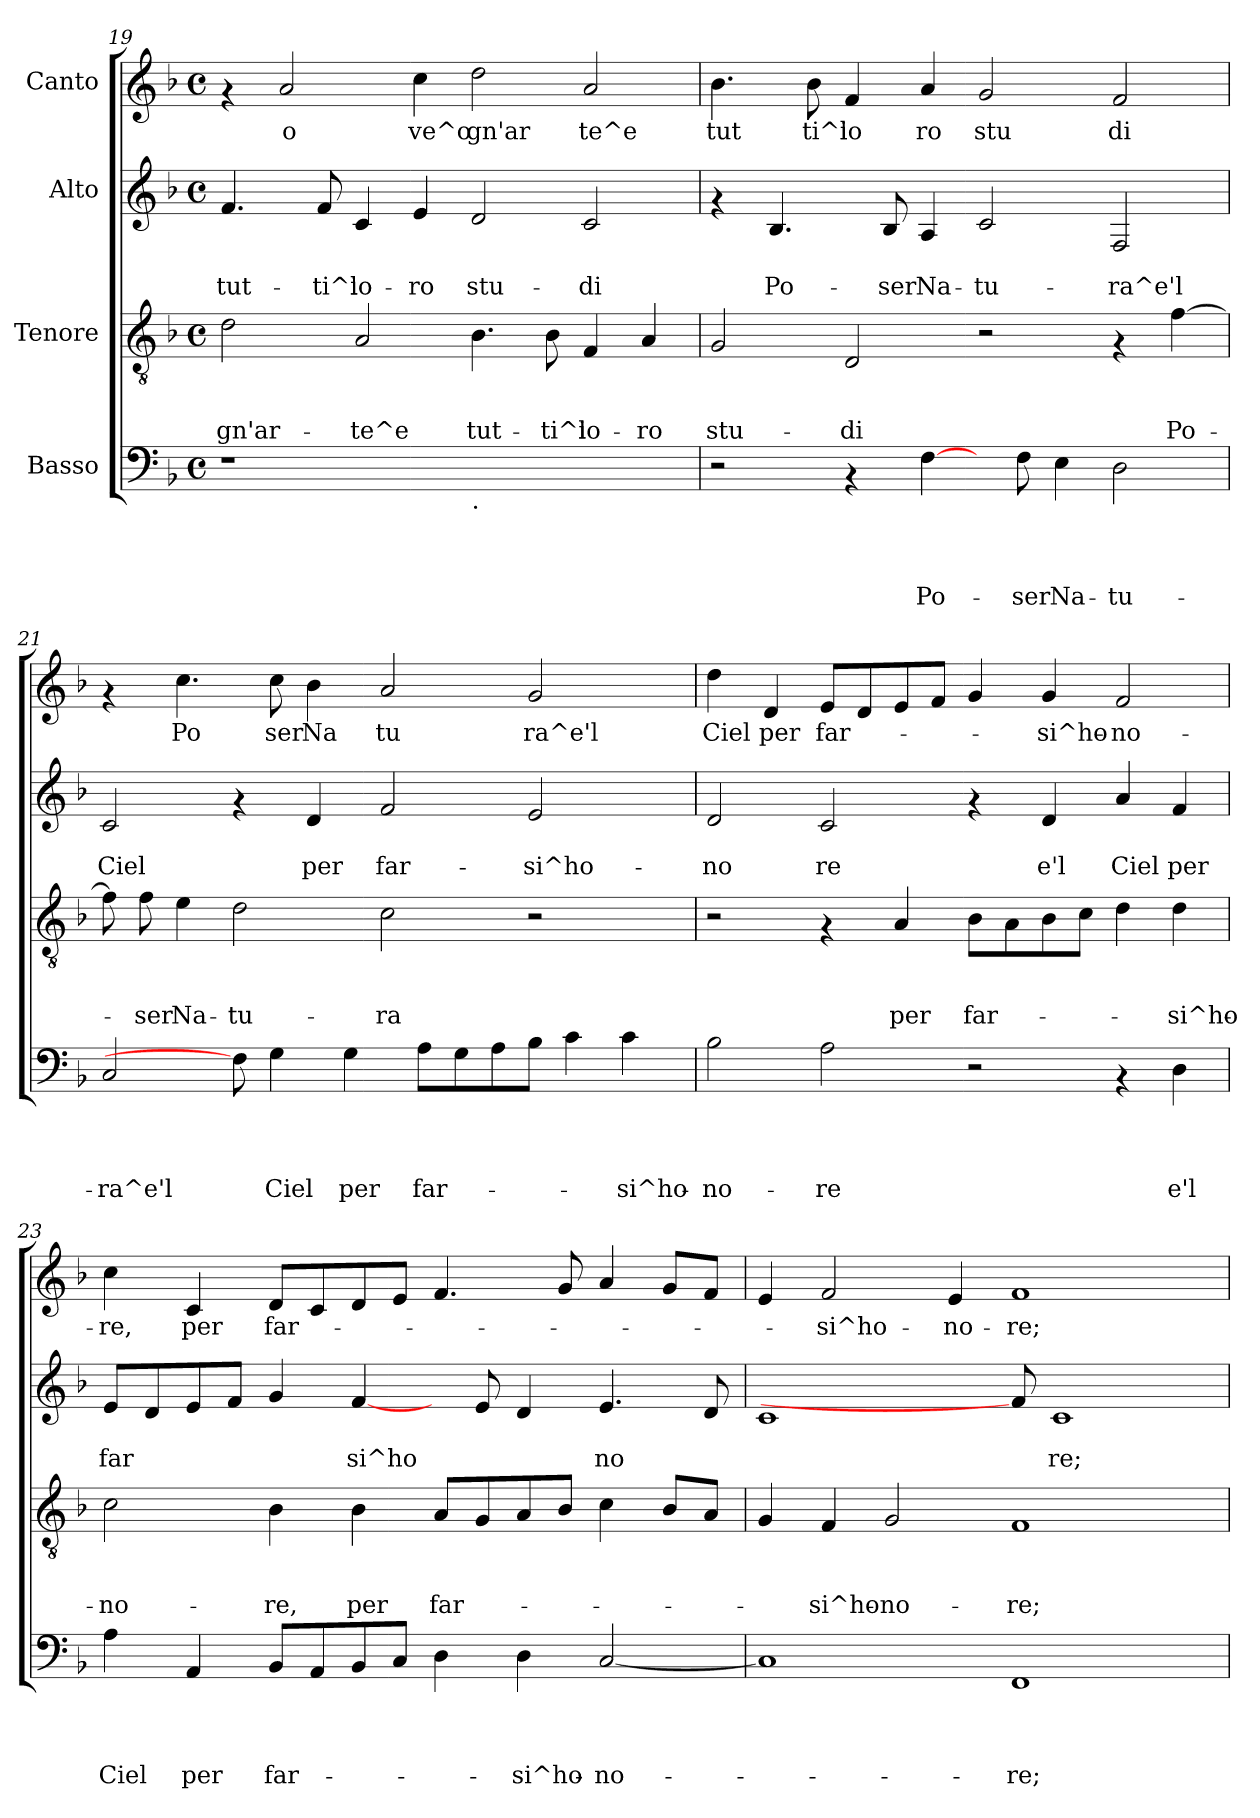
**kern	**text	**text	**text	**text	**kern	**text	**text	**text	**kern	**text	**text	**kern	**text
*part4	*part4	*part4	*part4	*part4	*part3	*part3	*part3	*part3	*part2	*part2	*part2	*part1	*part1
*staff4	*staff4	*staff4	*staff4	*staff4	*staff3	*staff3	*staff3	*staff3	*staff2	*staff2	*staff2	*staff1	*staff1
*I"Basso	*	*	*	*	*I"Tenore	*	*	*	*I"Alto	*	*	*I"Canto	*
!!LO:PB:g=z
*clefF4	*	*	*	*	*clefGv2	*	*	*	*clefG2	*	*	*clefG2	*
*k[b-]	*	*	*	*	*k[b-]	*	*	*	*k[b-]	*	*	*k[b-]	*
*F:	*	*	*	*	*F:	*	*	*	*F:	*	*	*F:	*
*M4/4	*	*	*	*	*M4/4	*	*	*	*M4/4	*	*	*M4/4	*
*met(c)	*	*	*	*	*met(c)	*	*	*	*met(c)	*	*	*met(c)	*
=19	=19	=19	=19	=19	=19	=19	=19	=19	=19	=19	=19	=19	=19
!	!	!	!	!	!	!	!	!LO:LY:b	!	!	!LO:LY:b	!	!
1r	.	.	.	.	2d\	.	.	-gn'ar-	4.f/	.	tut-	4rf	.
!	!	!	!	!	!	!	!	!	!	!	!	!	!LO:LY:b
.	.	.	.	.	.	.	.	.	.	.	.	2a/	o
!	!	!	!	!	!	!	!	!	!	!	!LO:LY:b	!	!
.	.	.	.	.	.	.	.	.	8f/	.	-ti^i	.	.
!	!	!	!	!	!	!	!	!LO:LY:b	!	!	!LO:LY:b	!	!
.	.	.	.	.	2A/	.	.	-te^e	4c/	.	lo-	.	.
!	!	!	!	!	!	!	!	!	!	!	!LO:LY:b	!	!LO:LY:b
.	.	.	.	.	.	.	.	.	4e/	.	-ro	4cc\	ve^o
!LO:TX:b:t=.	!	!	!	!	!	!	!	!	!	!	!	!	!
!	!	!	!	!	!	!	!	!LO:LY:b	!	!	!LO:LY:b	!	!LO:LY:b
1ryy	.	.	.	.	4.B-\	.	.	tut-	2d/	.	stu-	2dd\	gn'ar
!	!	!	!	!	!	!	!	!LO:LY:b	!	!	!	!	!
.	.	.	.	.	8B-\	.	.	-ti^i	.	.	.	.	.
!	!	!	!	!	!	!	!	!LO:LY:b	!	!	!LO:LY:b	!	!LO:LY:b
.	.	.	.	.	4F/	.	.	lo-	2c/	.	-di	2a/	te^e
!	!	!	!	!	!	!	!	!LO:LY:b	!	!	!	!	!
.	.	.	.	.	4A/	.	.	-ro	.	.	.	.	.
=20	=20	=20	=20	=20	=20	=20	=20	=20	=20	=20	=20	=20	=20
!	!	!	!	!	!	!	!	!LO:LY:b	!	!	!	!	!LO:LY:b
2r	.	.	.	.	2G/	.	.	stu-	4rf	.	.	4.b-\	tut
!	!	!	!	!	!	!	!	!	!	!	!LO:LY:b	!	!
.	.	.	.	.	.	.	.	.	4.B-/	.	Po-	.	.
!	!	!	!	!	!	!	!	!	!	!	!	!	!LO:LY:b
.	.	.	.	.	.	.	.	.	.	.	.	8b-\	ti^i
!	!	!	!	!	!	!	!	!LO:LY:b	!	!	!	!	!LO:LY:b
4rAA	.	.	.	.	2D/	.	.	-di	.	.	.	4f/	lo
!	!	!	!	!	!	!	!	!	!	!	!LO:LY:b	!	!
.	.	.	.	.	.	.	.	.	8B-/	.	-ser	.	.
!	!	!	!	!LO:LY:b	!	!	!	!	!	!	!LO:LY:b	!	!LO:LY:b
[4F\	.	.	.	Po-	.	.	.	.	4A/	.	Na-	4a/	ro
!	!	!	!	!	!	!	!	!	!	!	!LO:LY:b	!	!LO:LY:b
8ryy	.	.	.	.	2r	.	.	.	2c/	.	-tu-	2g/	stu
!	!	!	!	!LO:LY:b	!	!	!	!	!	!	!	!	!
8F\	.	.	.	-ser	.	.	.	.	.	.	.	.	.
!	!	!	!	!LO:LY:b	!	!	!	!	!	!	!	!	!
4E\	.	.	.	Na-	.	.	.	.	.	.	.	.	.
!	!	!	!	!LO:LY:b	!	!	!	!	!	!	!LO:LY:b	!	!LO:LY:b
2D\	.	.	.	-tu-	4rF	.	.	.	2F/	.	-ra^e'l	2f/	di
!	!	!	!	!	!	!	!	!LO:LY:b	!	!	!	!	!
.	.	.	.	.	[>4f\	.	.	Po-	.	.	.	.	.
=21	=21	=21	=21	=21	=21	=21	=21	=21	=21	=21	=21	=21	=21
!	!	!	!	!LO:LY:b	!	!	!	!	!	!	!LO:LY:b	!	!
2C/	.	.	.	-ra^e'l	8f\]	.	.	.	2c/	.	Ciel	4rf	.
!	!	!	!	!	!	!	!	!LO:LY:b	!	!	!	!	!
.	.	.	.	.	8f\	.	.	-ser	.	.	.	.	.
!	!	!	!	!	!	!	!	!LO:LY:b	!	!	!	!	!LO:LY:b
.	.	.	.	.	4e\	.	.	Na-	.	.	.	4.cc\	Po
!	!	!	!	!	!	!	!	!LO:LY:b	!	!	!	!	!
8F\]	.	.	.	.	2d\	.	.	-tu-	4rf	.	.	.	.
!	!	!	!	!LO:LY:b	!	!	!	!	!	!	!	!	!LO:LY:b
4G\	.	.	.	Ciel	.	.	.	.	.	.	.	8cc\	ser
!	!	!	!	!	!	!	!	!	!	!	!LO:LY:b	!	!LO:LY:b
.	.	.	.	.	.	.	.	.	4d/	.	per	4b-\	Na
!	!	!	!	!LO:LY:b	!	!	!	!	!	!	!	!	!
4G\	.	.	.	per	.	.	.	.	.	.	.	.	.
!	!	!	!	!	!	!	!	!LO:LY:b	!	!	!LO:LY:b	!	!LO:LY:b
.	.	.	.	.	2c\	.	.	-ra	2f/	.	far-	2a/	tu
!	!	!	!	!LO:LY:b	!	!	!	!	!	!	!	!	!
8A\L	.	.	.	far-	.	.	.	.	.	.	.	.	.
8G\	.	.	.	.	.	.	.	.	.	.	.	.	.
8A\	.	.	.	.	.	.	.	.	.	.	.	.	.
!	!	!	!	!	!	!	!	!	!	!	!LO:LY:b	!	!LO:LY:b
8B-\J	.	.	.	.	2r	.	.	.	2e/	.	-si^ho-	2g/	ra^e'l
4c\	.	.	.	.	.	.	.	.	.	.	.	.	.
!	!	!	!	!LO:LY:b	!	!	!	!	!	!	!	!	!
4c\	.	.	.	-si^ho-	.	.	.	.	.	.	.	.	.
.	.	.	.	.	8ryy	.	.	.	8ryy	.	.	8ryy	.
!!LO:PB:g=z
=22	=22	=22	=22	=22	=22	=22	=22	=22	=22	=22	=22	=22	=22
!	!	!	!	!LO:LY:b	!	!	!	!	!	!	!LO:LY:b	!	!LO:LY:b
2B-\	.	.	.	-no-	2r	.	.	.	2d/	.	-no	4dd\	Ciel
!	!	!	!	!	!	!	!	!	!	!	!	!	!LO:LY:b
.	.	.	.	.	.	.	.	.	.	.	.	4d/	per
!	!	!	!	!LO:LY:b	!	!	!	!	!	!	!LO:LY:b	!	!LO:LY:b
2A\	.	.	.	-re	4rF	.	.	.	2c/	.	re	8e/L	far-
.	.	.	.	.	.	.	.	.	.	.	.	8d/	.
!	!	!	!	!	!	!	!	!LO:LY:b	!	!	!	!	!
.	.	.	.	.	4A/	.	.	per	.	.	.	8e/	.
.	.	.	.	.	.	.	.	.	.	.	.	8f/J	.
!	!	!	!	!	!	!	!	!LO:LY:b	!	!	!	!	!
2r	.	.	.	.	8B-\L	.	.	far-	4rf	.	.	4g/	.
.	.	.	.	.	8A\	.	.	.	.	.	.	.	.
!	!	!	!	!	!	!	!	!	!	!	!LO:LY:b	!	!LO:LY:b
.	.	.	.	.	8B-\	.	.	.	4d/	.	e'l	4g/	-si^ho-
.	.	.	.	.	8c\J	.	.	.	.	.	.	.	.
!	!	!	!	!	!	!	!	!	!	!	!LO:LY:b	!	!LO:LY:b
4rAA	.	.	.	.	4d\	.	.	.	4a/	.	Ciel	2f/	-no-
!	!	!	!	!LO:LY:b	!	!	!	!LO:LY:b	!	!	!LO:LY:b	!	!
4D\	.	.	.	e'l	4d\	.	.	-si^ho-	4f/	.	per	.	.
=23	=23	=23	=23	=23	=23	=23	=23	=23	=23	=23	=23	=23	=23
!	!	!	!	!LO:LY:b	!	!	!	!LO:LY:b	!	!	!LO:LY:b	!	!LO:LY:b
4A\	.	.	.	Ciel	2c\	.	.	-no-	8e/L	.	far	4cc\	-re,
.	.	.	.	.	.	.	.	.	8d/	.	.	.	.
!	!	!	!	!LO:LY:b	!	!	!	!	!	!	!	!	!LO:LY:b
4AA/	.	.	.	per	.	.	.	.	8e/	.	.	4c/	per
.	.	.	.	.	.	.	.	.	8f/J	.	.	.	.
!	!	!	!	!LO:LY:b	!	!	!	!LO:LY:b	!	!	!	!	!LO:LY:b
8BB-/L	.	.	.	far-	4B-\	.	.	-re,	4g/	.	.	8d/L	far-
8AA/	.	.	.	.	.	.	.	.	.	.	.	8c/	.
!	!	!	!	!	!	!	!	!LO:LY:b	!	!	!LO:LY:b	!	!
8BB-/	.	.	.	.	4B-\	.	.	per	[4f/	.	si^ho	8d/	.
8C/J	.	.	.	.	.	.	.	.	.	.	.	8e/J	.
!	!	!	!	!	!	!	!	!LO:LY:b	!	!	!	!	!
4D\	.	.	.	.	8A/L	.	.	far-	8ryy	.	.	4.f/	.
.	.	.	.	.	8G/	.	.	.	8e/	.	.	.	.
!	!	!	!	!LO:LY:b	!	!	!	!	!	!	!	!	!
4D\	.	.	.	-si^ho-	8A/	.	.	.	4d/	.	.	.	.
.	.	.	.	.	8B-/J	.	.	.	.	.	.	8g/	.
!	!	!	!	!LO:LY:b	!	!	!	!	!	!	!LO:LY:b	!	!
[<2C/	.	.	.	-no-	4c\	.	.	.	4.e/	.	no	4a/	.
.	.	.	.	.	8B-/L	.	.	.	.	.	.	8g/L	.
.	.	.	.	.	8A/J	.	.	.	8d/	.	.	8f/J	.
=24	=24	=24	=24	=24	=24	=24	=24	=24	=24	=24	=24	=24	=24
1C]	.	.	.	.	4G/	.	.	.	1c	.	.	4e/	.
!	!	!	!	!	!	!	!	!LO:LY:b	!	!	!	!	!LO:LY:b
.	.	.	.	.	4F/	.	.	-si^ho-	.	.	.	2f/	-si^ho-
!	!	!	!	!	!	!	!	!LO:LY:b	!	!	!	!	!
.	.	.	.	.	2G/	.	.	-no-	.	.	.	.	.
!	!	!	!	!	!	!	!	!	!	!	!	!	!LO:LY:b
.	.	.	.	.	.	.	.	.	.	.	.	4e/	-no-
!	!	!	!	!LO:LY:b	!	!	!	!LO:LY:b	!	!	!	!	!LO:LY:b
1FF	.	.	.	-re;	1F	.	.	-re;	8f/]	.	.	1f	-re;
!	!	!	!	!	!	!	!	!	!	!	!LO:LY:b	!	!
.	.	.	.	.	.	.	.	.	1c	.	re;	.	.
8ryy	.	.	.	.	8ryy	.	.	.	.	.	.	8ryy	.
=	=	=	=	=	=	=	=	=	=	=	=	=	=
*-	*-	*-	*-	*-	*-	*-	*-	*-	*-	*-	*-	*-	*-
